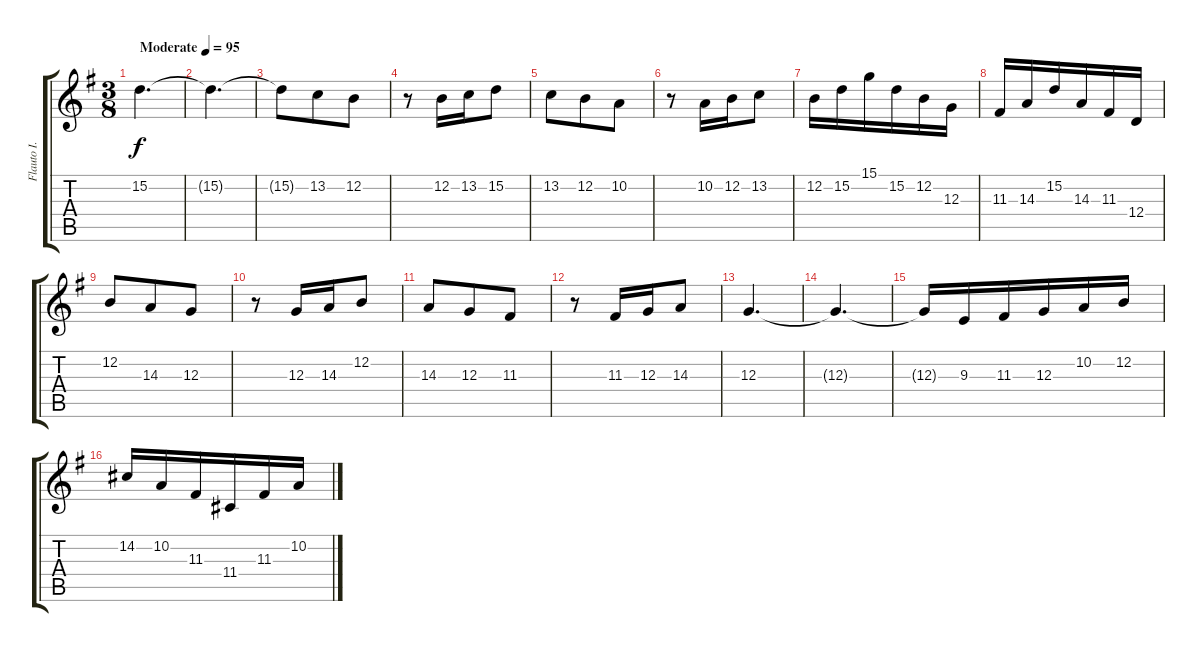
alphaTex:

\track ("Flauto I. (Flùte à bee)" "Flauto I. ") {instrument recorder}
\staff {score tabs}
\tuning (E4 B3 G3 D3 A2 E2) {hide}
\ts (3 8)
\tempo (95 "Moderate")
\clef g2
\ks g
15.2.4{d dy f instrument recorder} |
15.2{t}.4{d} |
15.2{t}.8 13.2.8 12.2.8 |
r.8 12.2.16 13.2.16{beam merge} 15.2.8 |
13.2.8 12.2.8 10.2.8 |
r.8 10.2.16 12.2.16{beam merge} 13.2.8 |
12.2.16 15.2.16{beam merge} 15.1.16 15.2.16{beam merge} 12.2.16 12.3.16 |
11.3.16 14.3.16{beam merge} 15.2.16 14.3.16{beam merge} 11.3.16 12.4.16 |
12.2.8 14.3.8 12.3.8 |
r.8 12.3.16 14.3.16{beam merge} 12.2.8 |
14.3.8 12.3.8 11.3.8 |
r.8 11.3.16 12.3.16{beam merge} 14.3.8 |
12.3.4{d} |
12.3{t}.4{d} |
12.3{t}.16 9.3.16 11.3.16 12.3.16 10.2.16 12.2.16 |
14.2.16 10.2.16 11.3.16 11.4.16 11.3.16 10.2.16
